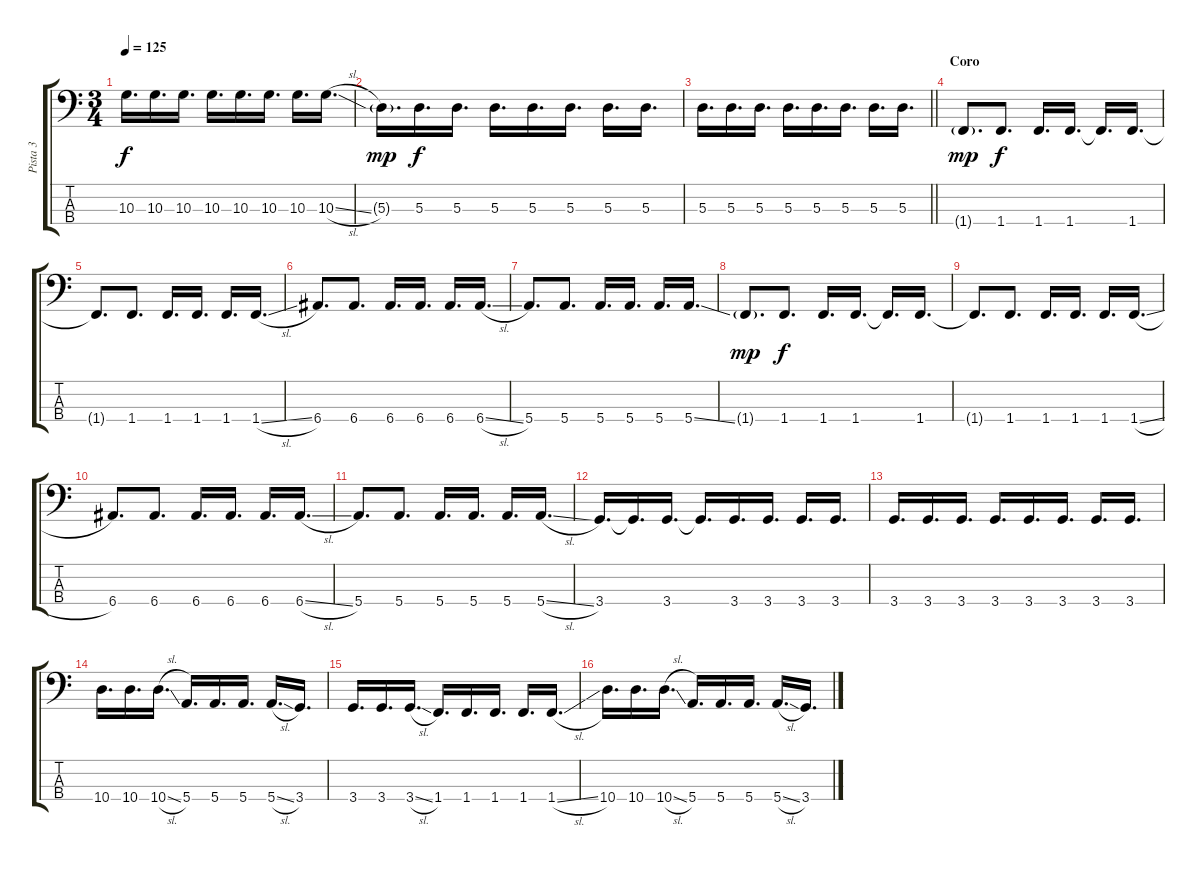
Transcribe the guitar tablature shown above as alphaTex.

\track ("Pista 3" "Pista 3") {instrument electricbassfinger}
\staff {score tabs}
\tuning (G2 D2 A1 E1) {hide}
\ts (3 4)
\tempo 125
\clef f4
\ks c
10.3.16{d dy f} 10.3.16{d} 10.3.16{d} 10.3.16{d} 10.3.16{d} 10.3.16{d} 10.3.16{d} 10.3{sl}.16{d} |
5.3{g}.16{d dy mp} 5.3.16{d dy f} 5.3.16{d} 5.3.16{d} 5.3.16{d} 5.3.16{d} 5.3.16{d} 5.3.16{d} |
\barLineRight lightlight
5.3.16{d} 5.3.16{d} 5.3.16{d} 5.3.16{d} 5.3.16{d} 5.3.16{d} 5.3.16{d} 5.3.16{d} |
\section ("" "Coro")
1.4{g}.8{d dy mp} 1.4.8{d dy f} 1.4.16{d} 1.4.16{d} 1.4{t}.16{d} 1.4.16{d} |
1.4{t}.8{d} 1.4.8{d} 1.4.16{d} 1.4.16{d} 1.4.16{d} 1.4{sl}.16{d} |
6.4.8{d} 6.4.8{d} 6.4.16{d} 6.4.16{d} 6.4.16{d} 6.4{sl}.16{d} |
5.4.8{d} 5.4.8{d} 5.4.16{d} 5.4.16{d} 5.4.16{d} 5.4{ss}.16{d} |
1.4{g}.8{d dy mp} 1.4.8{d dy f} 1.4.16{d} 1.4.16{d} 1.4{t}.16{d} 1.4.16{d} |
1.4{t}.8{d} 1.4.8{d} 1.4.16{d} 1.4.16{d} 1.4.16{d} 1.4{sl}.16{d} |
6.4.8{d} 6.4.8{d} 6.4.16{d} 6.4.16{d} 6.4.16{d} 6.4{sl}.16{d} |
5.4.8{d} 5.4.8{d} 5.4.16{d} 5.4.16{d} 5.4.16{d} 5.4{sl}.16{d} |
3.4.16{d} 3.4{t}.16{d} 3.4.16{d} 3.4{t}.16{d} 3.4.16{d} 3.4.16{d} 3.4.16{d} 3.4.16{d} |
3.4.16{d} 3.4.16{d} 3.4.16{d} 3.4.16{d} 3.4.16{d} 3.4.16{d} 3.4.16{d} 3.4.16{d} |
10.4.16{d} 10.4.16{d} 10.4{sl}.16{d} 5.4.16{d} 5.4.16{d} 5.4.16{d} 5.4{sl}.16{d} 3.4.16{d} |
3.4.16{d} 3.4.16{d} 3.4{sl}.16{d} 1.4.16{d} 1.4.16{d} 1.4.16{d} 1.4.16{d} 1.4{sl}.16{d} |
10.4.16{d} 10.4.16{d} 10.4{sl}.16{d} 5.4.16{d} 5.4.16{d} 5.4.16{d} 5.4{sl}.16{d} 3.4.16{d}
